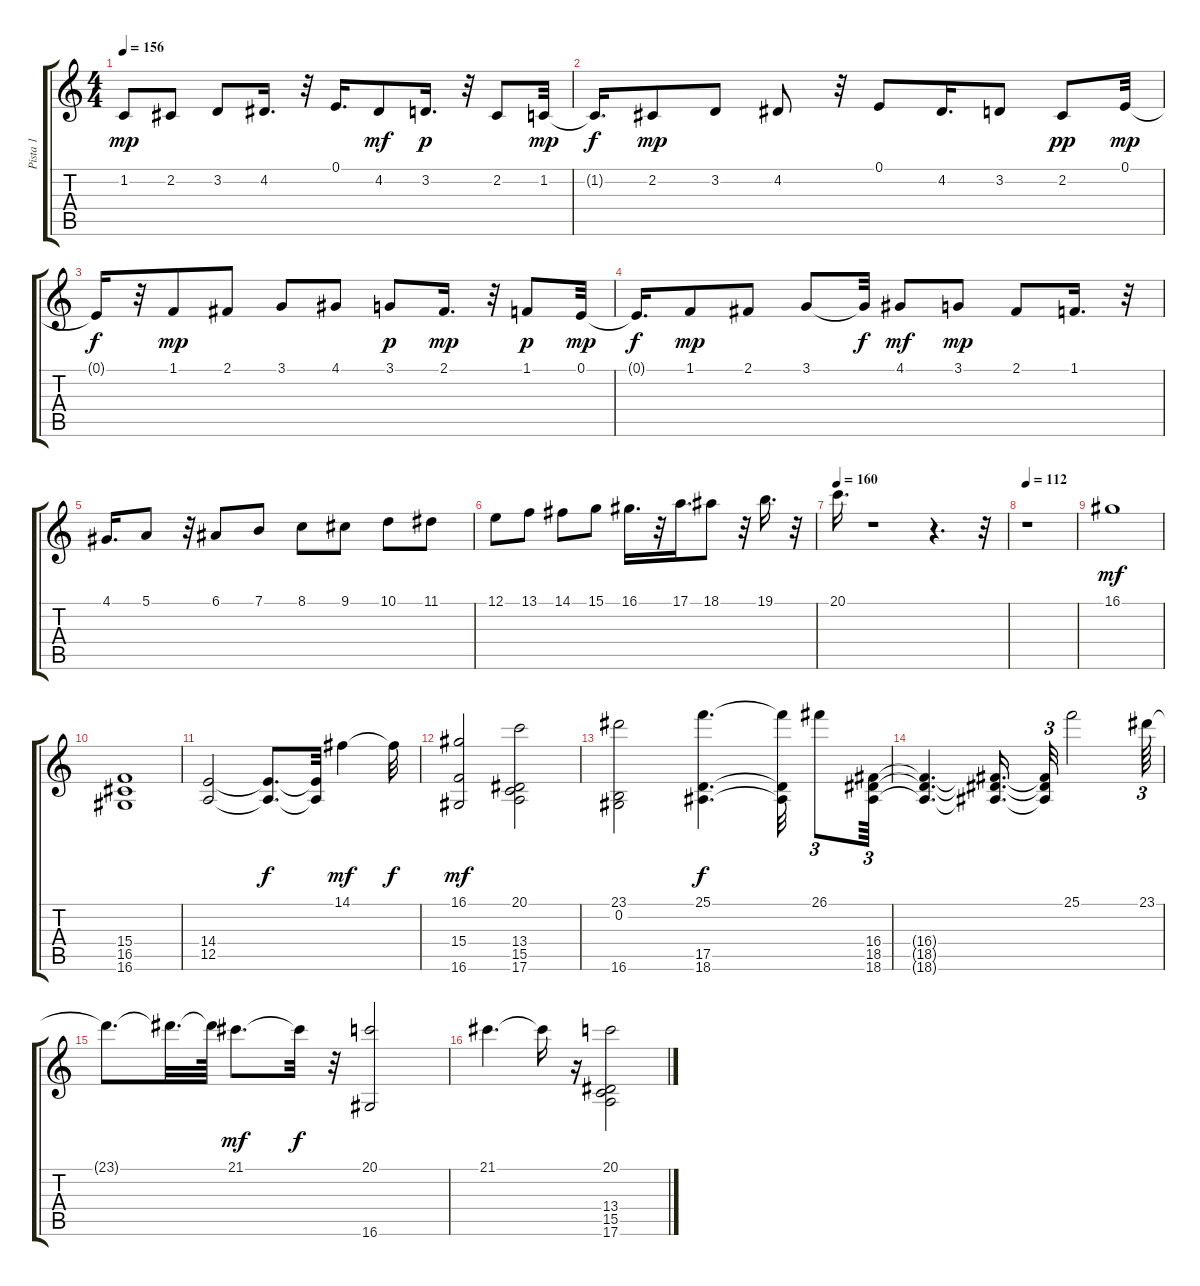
\track ("Pista 1" "Pista 1") {instrument stringensemble1}
\staff {score tabs}
\tuning (E4 B3 G3 D3 A2 E2) {hide}
\ts (4 4)
\tempo 156
\clef g2
\ks c
1.2.8{dy mp} 2.2.8 3.2.8 4.2.16{d} r.32 0.1.16{d} 4.2.8{dy mf} 3.2.16{d dy p} r.32 2.2.8 1.2.32{dy mp} |
1.2{t}.16{d dy f} 2.2.8{dy mp} 3.2.8 4.2.8 r.32 0.1.8 4.2.16{d} 3.2.8 2.2.8{dy pp} 0.1.32{dy mp} |
0.1{t}.16{dy f} r.32 1.1.8{dy mp} 2.1.8 3.1.8 4.1.8 3.1.8{dy p} 2.1.16{d dy mp} r.32 1.1.8{dy p} 0.1.32{dy mp} |
0.1{t}.16{d dy f} 1.1.8{dy mp} 2.1.8 3.1.8 3.1{t}.32{dy f} 4.1.8{dy mf} 3.1.8{dy mp} 2.1.8 1.1.16{d} r.32 |
4.1.16{d} 5.1.8 r.32 6.1.8 7.1.8 8.1.8 9.1.8 10.1.8 11.1.8 |
12.1.8 13.1.8 14.1.8 15.1.8 16.1.16{d} r.32 17.1.16{d} 18.1.8 r.32 19.1.16{d} r.32 |
\tempo 160
20.1.16{d} r.1 r.4{d} r.32 |
\tempo 112
r.1 |
16.1.1{dy mf} |
(15.4 16.5 16.6).1 |
(14.4 12.5).2 (14.4{t} 12.5{t}).8{d dy f} (14.4{t} 12.5{t}).32 14.1.4{dy mf} 14.1{t}.32{dy f} |
(16.1 15.4 16.6).2{dy mf} (20.1 13.4 15.5 17.6).2 |
(23.1 0.2 16.6).2 (25.1 17.5 18.6).4{d dy f} (25.1{t} 17.5{t} 18.6{t}).32 26.1.8{tu (3 2)} (16.4 18.5 18.6).64{tu (3 2)} |
(16.4{t} 18.5{t} 18.6{t}).4{d} (16.4{t} 18.5{t} 18.6{t}).16{d} (16.4{t} 18.5{t} 18.6{t}).32{tu (3 2)} 25.1.2 23.1.64{tu (3 2)} |
23.1{t}.8{d} 23.1{t}.32{d} 23.1{t}.64 21.1.8{d dy mf} 21.1{t}.32{dy f} r.32 (20.1 16.6).2 |
21.1.4{d} 21.1{t}.16 r.16 (20.1 13.4 15.5 17.6).2
